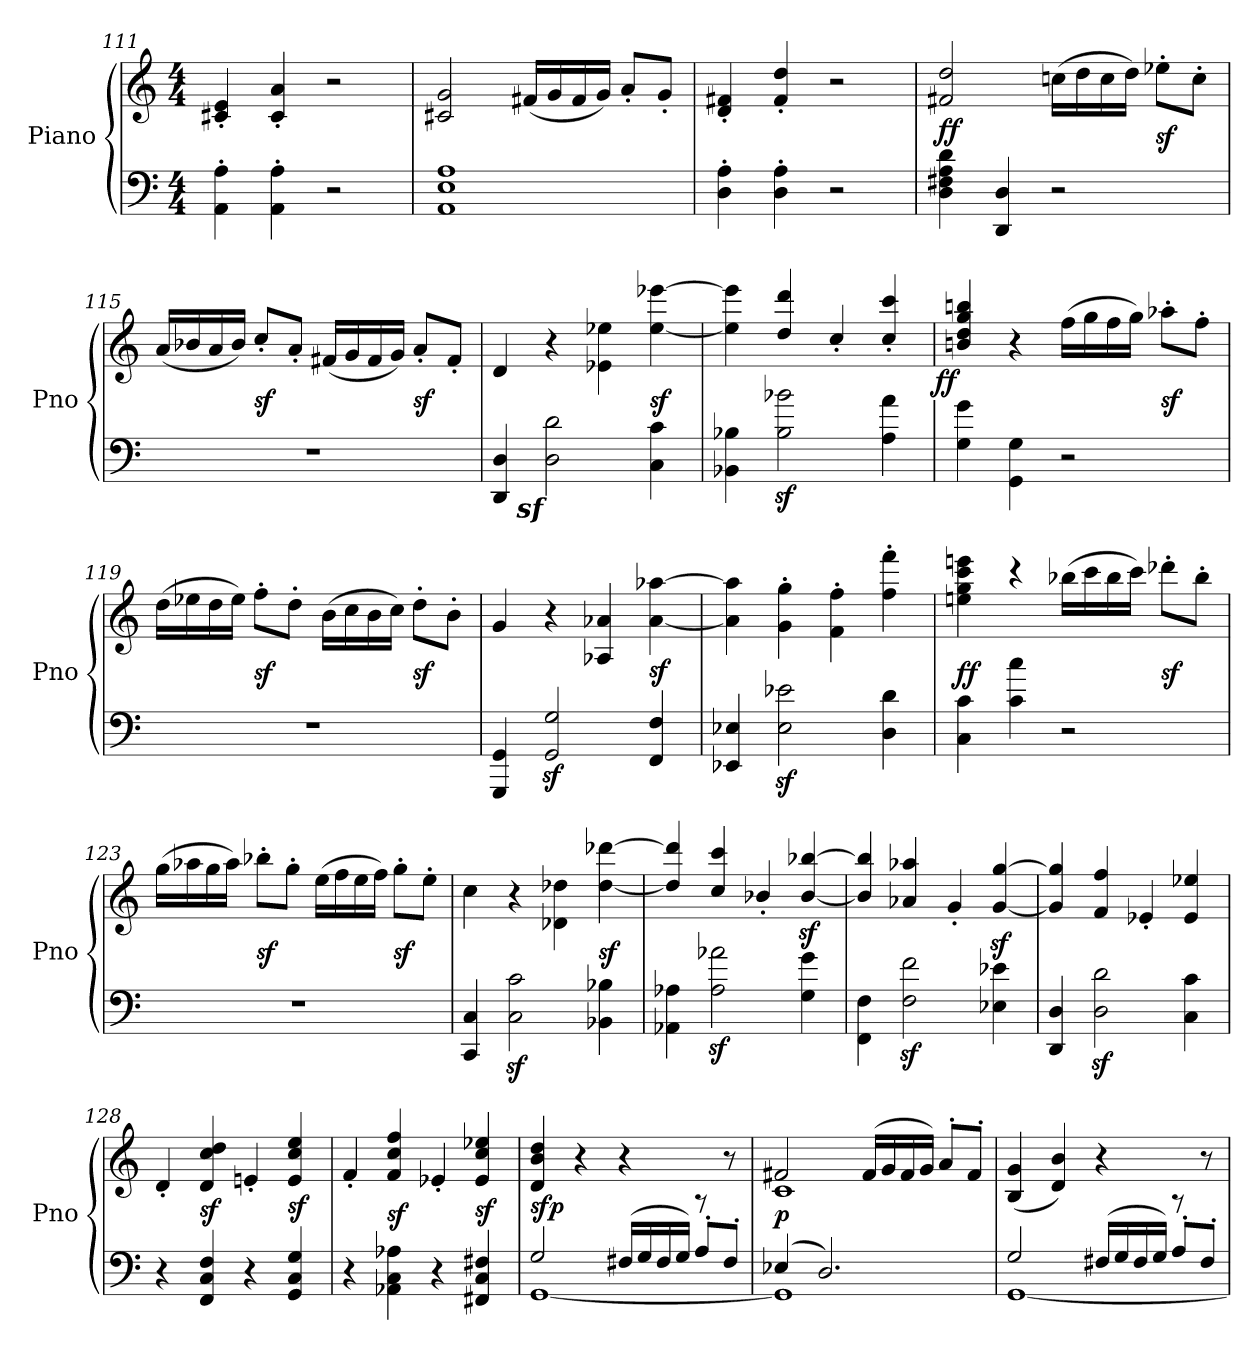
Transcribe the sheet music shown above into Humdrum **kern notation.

**kern	**kern	**dynam
*part1	*part1	*part1
*staff2	*staff1	*staff1/2
*I"Piano	*	*
*I'Pno	*	*
*clefF4	*clefG2	*
*k[]	*k[]	*
*C:	*C:	*
*M4/4	*M4/4	*
=111	=111	=111
4AA' 4A'	4c#X' 4e'	.
4AA' 4A'	4c#' 4a'	.
2r	2r	.
=112	=112	=112
1AA 1E 1A	2c#X 2g	.
.	(16f#XLL	.
.	16g	.
.	16f#	.
.	16gJJ)	.
.	8a'L	.
.	8g'J	.
=113	=113	=113
4D' 4A'	4d' 4f#X'	.
4D' 4A'	4f#' 4dd'	.
2r	2r	.
=114	=114	=114
4D 4F#X 4A 4d	2f#X 2dd	ff
4DD 4D	.	.
2r	(16ccnLL	.
.	16dd	.
.	16cc	.
.	16ddJJ)	.
.	8ee-X'L	sf
.	8cc'J	.
=115	=115	=115
1r	(16aLL	.
.	16b-X	.
.	16a	.
.	16b-JJ)	.
.	8cc'/L	sf
.	8a'/J	.
.	(16f#XLL	.
.	16g	.
.	16f#	.
.	16gJJ)	.
.	8a'L	sf
.	8f#'J	.
=116	=116	=116
4DD 4D	4d	.
!LO:DY:rj	!	!
2Dz 2dz	4r	.
.	4e-X\ 4ee-X\	.
4C 4c	[4ee- [4eee-X	sf
=117	=117	=117
4BB-X 4B-X	4ee-] 4eee-]	.
2B-z\ 2b-Xz\	4dd/ 4ddd/	.
.	4cc'>/	.
4A\ 4a\	4cc'/ 4ccc'/	.
=118	=118	=118
!	!	!LO:DY:rj
4G\ 4g\	4bn/ 4dd/ 4gg/ 4bbn/	ff
4GG\ 4G\	4r	.
2r	(16ffLL	.
.	16gg	.
.	16ff	.
.	16ggJJ)	.
.	8aa-X'L	sf
.	8ff'J	.
=119	=119	=119
1r	(16ddLL	.
.	16ee-X	.
.	16dd	.
.	16ee-JJ)	.
.	8ff'L	sf
.	8dd'J	.
.	(16bLL	.
.	16cc	.
.	16b	.
.	16ccJJ)	.
.	8dd'L	sf
.	8b'J	.
=120	=120	=120
4GGG 4GG	4g	.
2GGz 2Gz	4r	.
.	4A-X 4a-X	.
4FF 4F	[4a- [4aa-X	sf
=121	=121	=121
4EE-X 4E-X	4a-] 4aa-]	.
2E-z 2e-Xz	4g' 4gg'	.
.	4f' 4ff'	.
4D 4d	4ff' 4fff'	.
=122	=122	=122
4C 4c	4een 4gg 4ccc 4eeen	ff
4c\ 4cc\	4rccc	.
2r	(16bb-XLL	.
.	16ccc	.
.	16bb-	.
.	16cccJJ)	.
.	8ddd-X'L	sf
.	8bb-'J	.
=123	=123	=123
1r	(16ggLL	.
.	16aa-X	.
.	16gg	.
.	16aa-JJ)	.
.	8bb-X'L	sf
.	8gg'J	.
.	(16eeLL	.
.	16ff	.
.	16ee	.
.	16ffJJ)	.
.	8gg'L	sf
.	8ee'J	.
=124	=124	=124
4CC 4C	4cc	.
2Cz 2cz	4r	.
.	4d-X\ 4dd-X\	.
4BB-X 4B-X	[4dd- [4ddd-X	sf
=125	=125	=125
4AA-X 4A-X	4dd-]/ 4ddd-]/	.
2A-z\ 2a-Xz\	4cc/ 4ccc/	.
.	4b-X'>/	.
4G\ 4g\	[4b-z>/ [4bb-Xz>/	.
=126	=126	=126
4FF\ 4F\	4b-]/ 4bb-]/	.
2Fz\ 2fz\	4a-X/ 4aa-X/	.
.	4g'>/	.
4E-X\ 4e-X\	[4gz>/ [4ggz>/	.
=127	=127	=127
4DD 4D	4g]/ 4gg]/	.
2Dz 2dz	4f/ 4ff/	.
.	4e-X'>	.
4C 4c	4e- 4ee-X	.
=128	=128	=128
4r	4d'	.
4FF 4C 4F	4d 4cc 4dd	sf
4r	4en'	.
4GG 4C 4G	4e 4cc 4ee	sf
=129	=129	=129
4r	4f'	.
4AA-X 4C 4A-X	4f/ 4cc/ 4ff/	sf
4r	4e-X'	.
4FF#X 4C 4F#X	4e- 4cc 4ee-X	sf
=130	=130	=130
*^	*	*
2G	[1GG	4d 4b 4dd	sfp
.	.	4r	.
(<16F#XLL	.	4r	.
16G	.	.	.
16F#	.	.	.
16GJJ)	.	.	.
8A'\L	.	8rA	.
8F#'</J	.	8r	.
=131	=131	=131	=131
*	*	*^	*
(4E-X	1GG]	2f#X	1c	p
2.D)	.	.	.	.
.	.	(<16f#LL	.	.
.	.	16g	.	.
.	.	16f#	.	.
.	.	16gJJ)	.	.
.	.	8a'<L	.	.
.	.	8f#'<J	.	.
*	*	*v	*v	*
=132	=132	=132	=132
2G/	[1GG	(4B 4g	.
.	.	4d 4b)	.
(<16F#XLL	.	4r	.
16G	.	.	.
16F#	.	.	.
16GJJ)	.	.	.
8A'\L	.	8rA	.
8F#'</J	.	8r	.
*v	*v	*	*
=	=	=
*-	*-	*-
